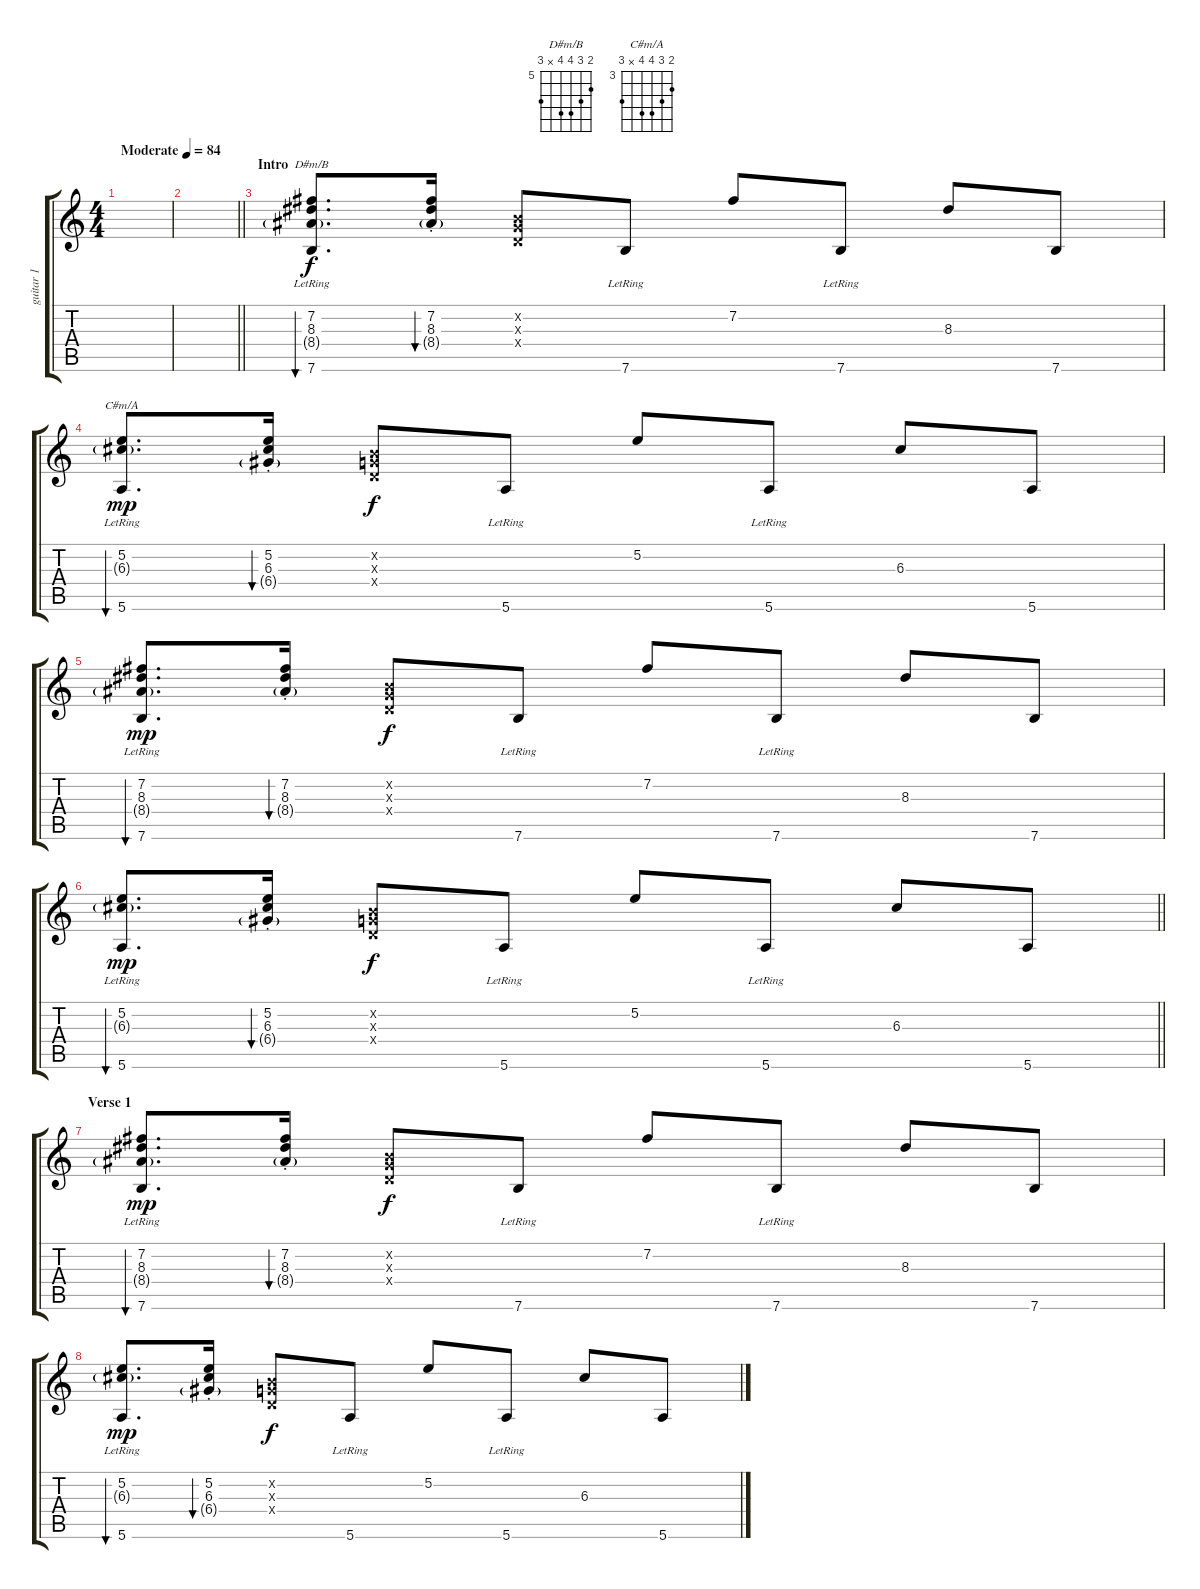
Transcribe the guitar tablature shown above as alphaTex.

\track ("guitar 1" "guitar 1") {instrument acousticguitarnylon}
\staff {score tabs}
\tuning (E4 B3 G3 D3 A2 E2) {hide}
\chord ("D#m/B" 6 7 8 8 x 7) {firstfret 5}
\chord ("C#m/A" 4 5 6 6 x 5) {firstfret 3}
\ts (4 4)
\tempo (84 "Moderate")
\clef g2
\ks c
|
\barLineRight lightlight
|
\section ("" "Intro")
(7.2 8.3 8.4{g} 7.6{lr}).8{d bu 30 ch "D#m/B"} (7.2{st} 8.3{st} 8.4{g st}).16{bu 60} (0.2{x} 0.3{x} 0.4{x}).8{dy f} 7.6{lr}.8 7.2.8 7.6{lr}.8 8.3.8 7.6.8 |
(5.2 6.3{g} 5.6{lr}).8{d bu 30 ch "C#m/A" dy mp} (5.2{st} 6.3{st} 6.4{g st}).16{bu 60} (0.2{x} 0.3{x} 0.4{x}).8{dy f} 5.6{lr}.8 5.2.8 5.6{lr}.8 6.3.8 5.6.8 |
(7.2 8.3 8.4{g} 7.6{lr}).8{d bu 30 dy mp} (7.2{st} 8.3{st} 8.4{g st}).16{bu 60} (0.2{x} 0.3{x} 0.4{x}).8{dy f} 7.6{lr}.8 7.2.8 7.6{lr}.8 8.3.8 7.6.8 |
\barLineRight lightlight
(5.2 6.3{g} 5.6{lr}).8{d bu 30 dy mp} (5.2{st} 6.3{st} 6.4{g st}).16{bu 60} (0.2{x} 0.3{x} 0.4{x}).8{dy f} 5.6{lr}.8 5.2.8 5.6{lr}.8 6.3.8 5.6.8 |
\section ("" "Verse 1")
(7.2 8.3 8.4{g} 7.6{lr}).8{d bu 30 dy mp} (7.2{st} 8.3{st} 8.4{g st}).16{bu 60} (0.2{x} 0.3{x} 0.4{x}).8{dy f} 7.6{lr}.8 7.2.8 7.6{lr}.8 8.3.8 7.6.8 |
(5.2 6.3{g} 5.6{lr}).8{d bu 30 dy mp} (5.2{st} 6.3{st} 6.4{g st}).16{bu 60} (0.2{x} 0.3{x} 0.4{x}).8{dy f} 5.6{lr}.8 5.2.8 5.6{lr}.8 6.3.8 5.6.8
